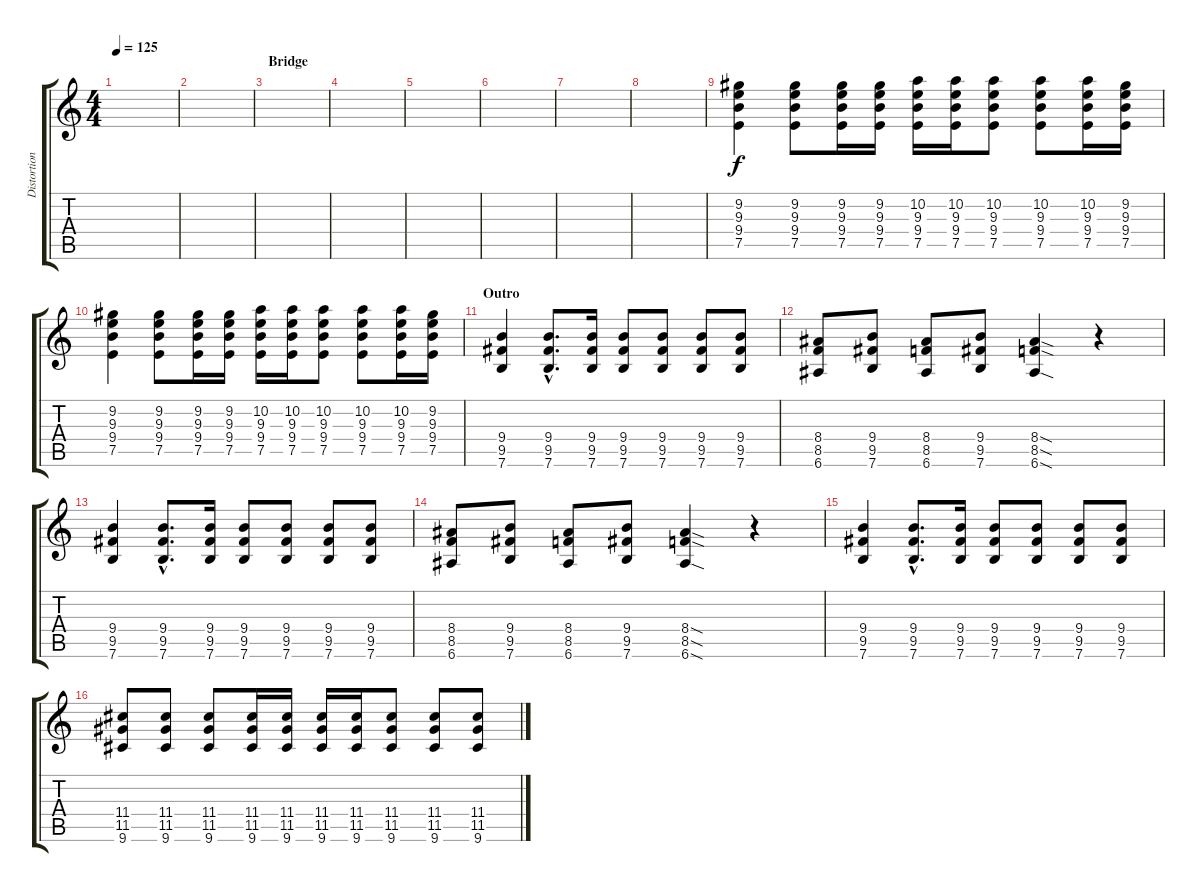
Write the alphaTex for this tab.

\track ("Distortion guitar!" "Distortion") {instrument distortionguitar}
\staff {score tabs}
\tuning (E4 B3 G3 D3 A2 E2) {hide}
\ts (4 4)
\tempo 125
\clef g2
\ks c
|
|
\section ("" "Bridge")
|
|
|
|
|
|
(9.2 9.3 9.4 7.5).4 (9.2 9.3 9.4 7.5).8 (9.2 9.3 9.4 7.5).16 (9.2 9.3 9.4 7.5).16 (10.2 9.3 9.4 7.5).16 (10.2 9.3 9.4 7.5).16 (10.2 9.3 9.4 7.5).8 (10.2 9.3 9.4 7.5).8 (10.2 9.3 9.4 7.5).16 (9.2 9.3 9.4 7.5).16 |
(9.2 9.3 9.4 7.5).4 (9.2 9.3 9.4 7.5).8 (9.2 9.3 9.4 7.5).16 (9.2 9.3 9.4 7.5).16 (10.2 9.3 9.4 7.5).16 (10.2 9.3 9.4 7.5).16 (10.2 9.3 9.4 7.5).8 (10.2 9.3 9.4 7.5).8 (10.2 9.3 9.4 7.5).16 (9.2 9.3 9.4 7.5).16 |
\section ("" "Outro")
(9.4 9.5 7.6).4 (9.4{hac} 9.5{hac} 7.6{hac}).8{d} (9.4 9.5 7.6).16 (9.4 9.5 7.6).8 (9.4 9.5 7.6).8 (9.4 9.5 7.6).8 (9.4 9.5 7.6).8 |
(8.4 8.5 6.6).8 (9.4 9.5 7.6).8 (8.4 8.5 6.6).8 (9.4 9.5 7.6).8 (8.4{sod} 8.5{sod} 6.6{sod}).4 r.4 |
(9.4 9.5 7.6).4 (9.4{hac} 9.5{hac} 7.6{hac}).8{d} (9.4 9.5 7.6).16 (9.4 9.5 7.6).8 (9.4 9.5 7.6).8 (9.4 9.5 7.6).8 (9.4 9.5 7.6).8 |
(8.4 8.5 6.6).8 (9.4 9.5 7.6).8 (8.4 8.5 6.6).8 (9.4 9.5 7.6).8 (8.4{sod} 8.5{sod} 6.6{sod}).4 r.4 |
(9.4 9.5 7.6).4 (9.4{hac} 9.5{hac} 7.6{hac}).8{d} (9.4 9.5 7.6).16 (9.4 9.5 7.6).8 (9.4 9.5 7.6).8 (9.4 9.5 7.6).8 (9.4 9.5 7.6).8 |
(11.4 11.5 9.6).8 (11.4 11.5 9.6).8 (11.4 11.5 9.6).8 (11.4 11.5 9.6).16 (11.4 11.5 9.6).16 (11.4 11.5 9.6).16 (11.4 11.5 9.6).16 (11.4 11.5 9.6).8 (11.4 11.5 9.6).8 (11.4 11.5 9.6).8
